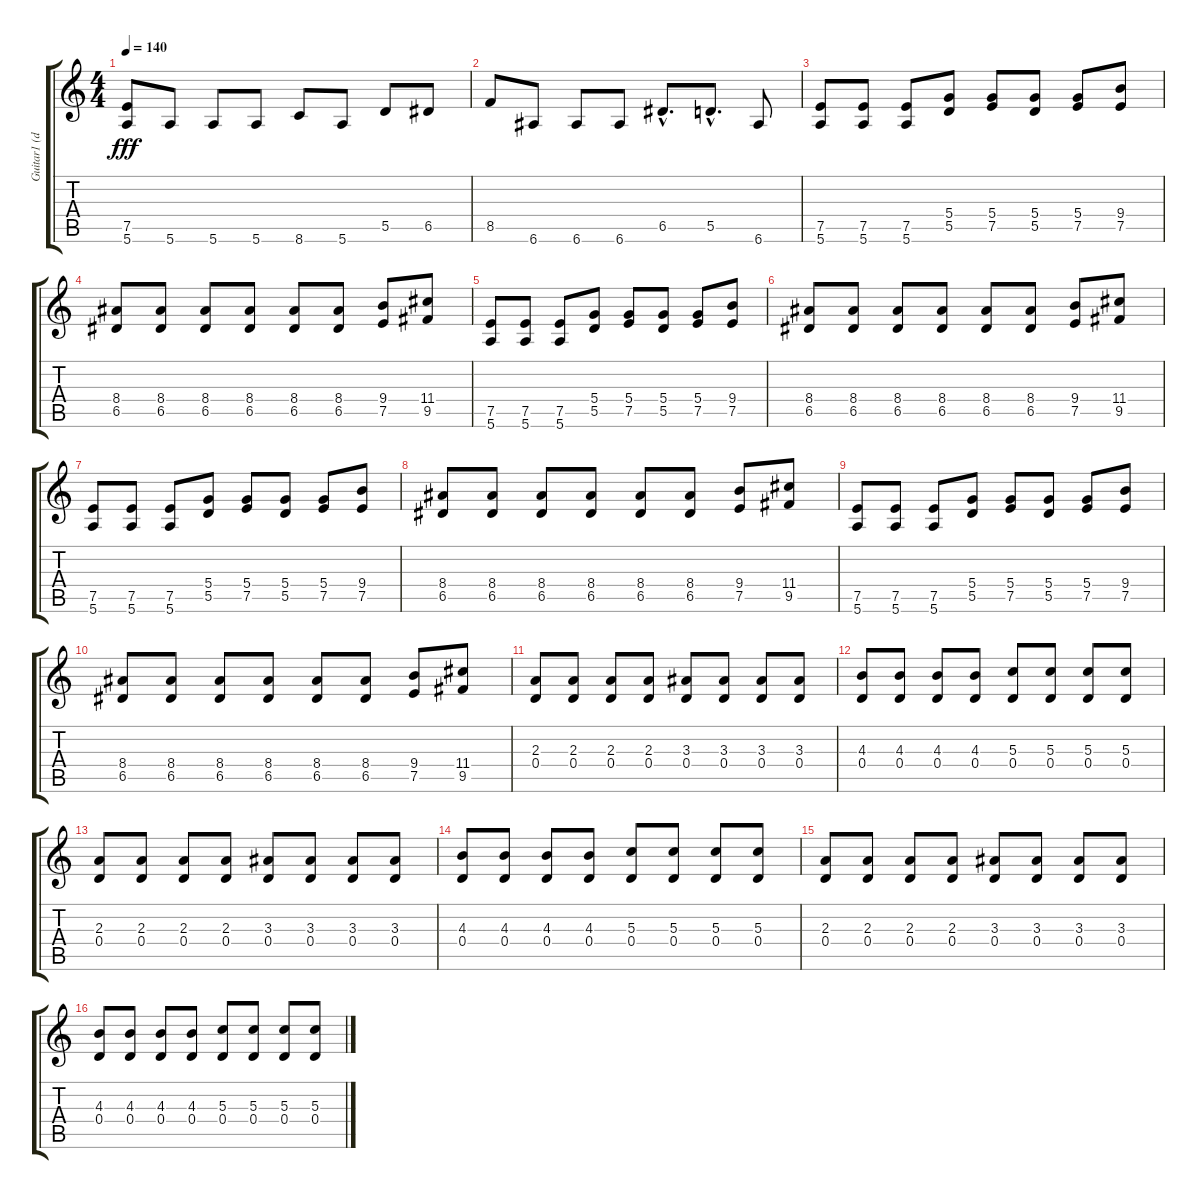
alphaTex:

\track ("Guitar1 (dist)" "Guitar1 (d") {instrument distortionguitar}
\staff {score tabs}
\tuning (E4 B3 G3 D3 A2 E2) {hide}
\ts (4 4)
\tempo 140
\clef g2
\ks c
(7.5 5.6).8{dy fff} 5.6.8 5.6.8 5.6.8 8.6.8 5.6.8 5.5.8 6.5.8 |
8.5.8 6.6.8 6.6.8 6.6.8 6.5{hac}.8{d} 5.5{hac}.8{d} 6.6.8 |
(7.5 5.6).8{volume 10} (7.5 5.6).8 (7.5 5.6).8 (5.4 5.5).8 (5.4 7.5).8 (5.4 5.5).8 (5.4 7.5).8 (9.4 7.5).8 |
(8.4 6.5).8 (8.4 6.5).8 (8.4 6.5).8 (8.4 6.5).8 (8.4 6.5).8 (8.4 6.5).8 (9.4 7.5).8 (11.4 9.5).8 |
(7.5 5.6).8 (7.5 5.6).8 (7.5 5.6).8 (5.4 5.5).8 (5.4 7.5).8 (5.4 5.5).8 (5.4 7.5).8 (9.4 7.5).8 |
(8.4 6.5).8 (8.4 6.5).8 (8.4 6.5).8 (8.4 6.5).8 (8.4 6.5).8 (8.4 6.5).8 (9.4 7.5).8 (11.4 9.5).8 |
(7.5 5.6).8 (7.5 5.6).8 (7.5 5.6).8 (5.4 5.5).8 (5.4 7.5).8 (5.4 5.5).8 (5.4 7.5).8 (9.4 7.5).8 |
(8.4 6.5).8 (8.4 6.5).8 (8.4 6.5).8 (8.4 6.5).8 (8.4 6.5).8 (8.4 6.5).8 (9.4 7.5).8 (11.4 9.5).8 |
(7.5 5.6).8 (7.5 5.6).8 (7.5 5.6).8 (5.4 5.5).8 (5.4 7.5).8 (5.4 5.5).8 (5.4 7.5).8 (9.4 7.5).8 |
(8.4 6.5).8 (8.4 6.5).8 (8.4 6.5).8 (8.4 6.5).8 (8.4 6.5).8 (8.4 6.5).8 (9.4 7.5).8 (11.4 9.5).8 |
(2.3 0.4).8 (2.3 0.4).8 (2.3 0.4).8 (2.3 0.4).8 (3.3 0.4).8 (3.3 0.4).8 (3.3 0.4).8 (3.3 0.4).8 |
(4.3 0.4).8 (4.3 0.4).8 (4.3 0.4).8 (4.3 0.4).8 (5.3 0.4).8 (5.3 0.4).8 (5.3 0.4).8 (5.3 0.4).8 |
(2.3 0.4).8 (2.3 0.4).8 (2.3 0.4).8 (2.3 0.4).8 (3.3 0.4).8 (3.3 0.4).8 (3.3 0.4).8 (3.3 0.4).8 |
(4.3 0.4).8 (4.3 0.4).8 (4.3 0.4).8 (4.3 0.4).8 (5.3 0.4).8 (5.3 0.4).8 (5.3 0.4).8 (5.3 0.4).8 |
(2.3 0.4).8 (2.3 0.4).8 (2.3 0.4).8 (2.3 0.4).8 (3.3 0.4).8 (3.3 0.4).8 (3.3 0.4).8 (3.3 0.4).8 |
(4.3 0.4).8 (4.3 0.4).8 (4.3 0.4).8 (4.3 0.4).8 (5.3 0.4).8 (5.3 0.4).8 (5.3 0.4).8 (5.3 0.4).8
